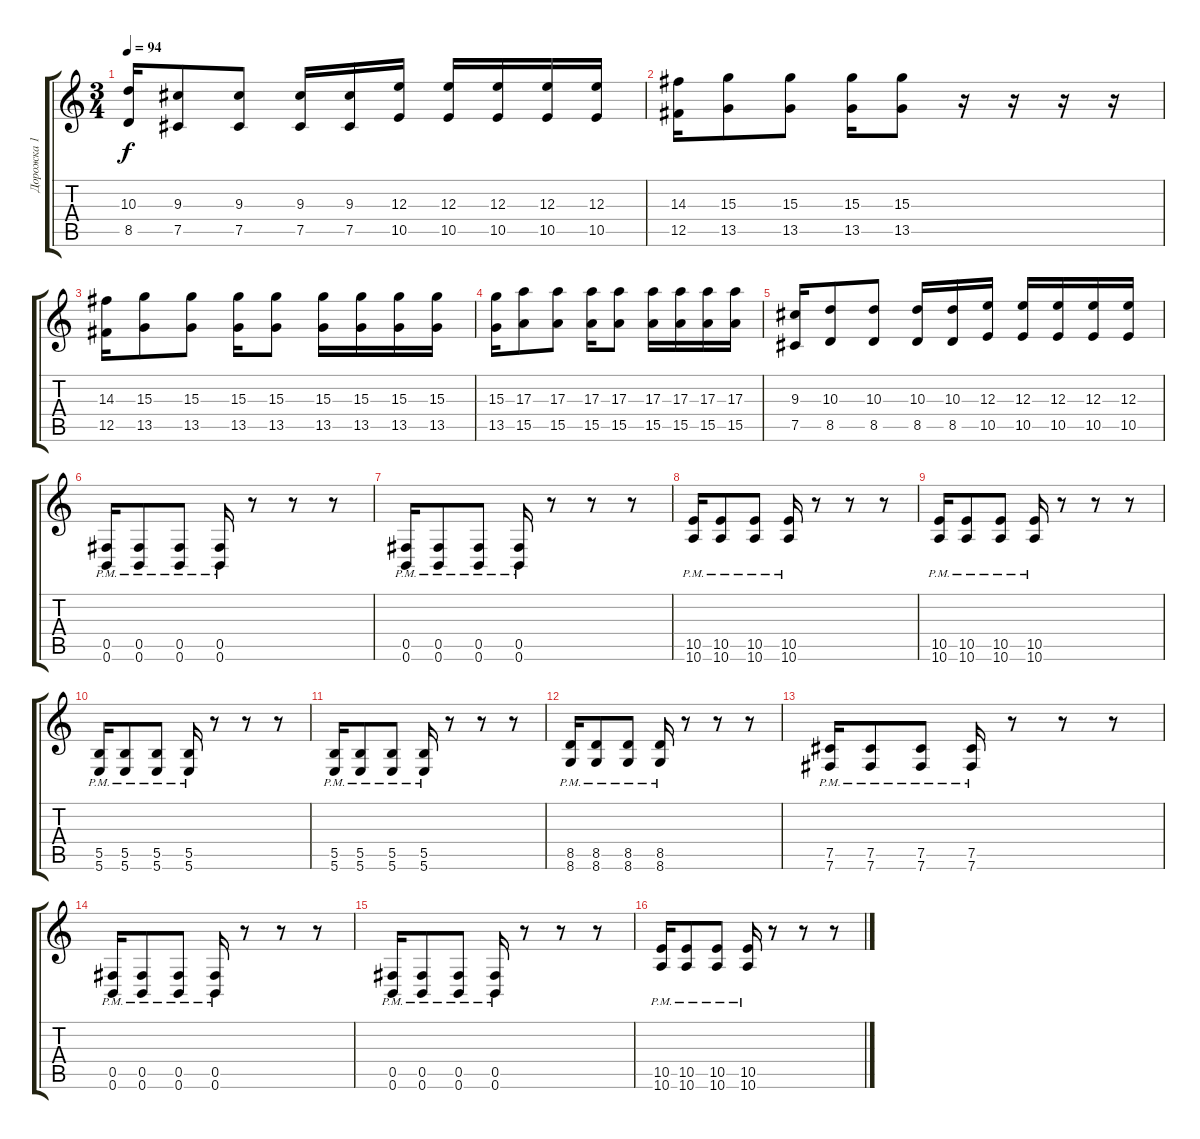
\track ("Дорожка 1" "Дорожка 1") {instrument distortionguitar}
\staff {score tabs}
\tuning (Db4 Ab3 E3 B2 Gb2 B1) {hide}
\ts (3 4)
\tempo 94
\clef g2
\ks c
(10.3 8.5).16{dy f} (9.3 7.5).8 (9.3 7.5).8 (9.3 7.5).16 (9.3 7.5).16 (12.3 10.5).16 (12.3 10.5).16 (12.3 10.5).16 (12.3 10.5).16 (12.3 10.5).16 |
(14.3 12.5).16 (15.3 13.5).8 (15.3 13.5).8 (15.3 13.5).16 (15.3 13.5).8 r.16 r.16 r.16 r.16 |
(14.3 12.5).16 (15.3 13.5).8 (15.3 13.5).8 (15.3 13.5).16 (15.3 13.5).8 (15.3 13.5).16 (15.3 13.5).16 (15.3 13.5).16 (15.3 13.5).16 |
(15.3 13.5).16 (17.3 15.5).8 (17.3 15.5).8 (17.3 15.5).16 (17.3 15.5).8 (17.3 15.5).16 (17.3 15.5).16 (17.3 15.5).16 (17.3 15.5).16 |
(9.3 7.5).16 (10.3 8.5).8 (10.3 8.5).8 (10.3 8.5).16 (10.3 8.5).16 (12.3 10.5).16 (12.3 10.5).16 (12.3 10.5).16 (12.3 10.5).16 (12.3 10.5).16 |
(0.5{pm} 0.6{pm}).16 (0.5{pm} 0.6{pm}).8 (0.5{pm} 0.6{pm}).8 (0.5{pm} 0.6{pm}).16 r.8 r.8 r.8 |
(0.5{pm} 0.6{pm}).16 (0.5{pm} 0.6{pm}).8 (0.5{pm} 0.6{pm}).8 (0.5{pm} 0.6{pm}).16 r.8 r.8 r.8 |
(10.5 10.6{pm}).16 (10.5{pm} 10.6{pm}).8 (10.5{pm} 10.6{pm}).8 (10.5{pm} 10.6{pm}).16 r.8 r.8 r.8 |
(10.5{pm} 10.6{pm}).16 (10.5{pm} 10.6{pm}).8 (10.5{pm} 10.6{pm}).8 (10.5{pm} 10.6{pm}).16 r.8 r.8 r.8 |
(5.5{pm} 5.6{pm}).16 (5.5{pm} 5.6{pm}).8 (5.5{pm} 5.6{pm}).8 (5.5{pm} 5.6{pm}).16 r.8 r.8 r.8 |
(5.5{pm} 5.6{pm}).16 (5.5{pm} 5.6{pm}).8 (5.5{pm} 5.6{pm}).8 (5.5{pm} 5.6{pm}).16 r.8 r.8 r.8 |
(8.5{pm} 8.6{pm}).16 (8.5{pm} 8.6{pm}).8 (8.5{pm} 8.6{pm}).8 (8.5{pm} 8.6{pm}).16 r.8 r.8 r.8 |
(7.5{pm} 7.6{pm}).16 (7.5{pm} 7.6{pm}).8 (7.5{pm} 7.6{pm}).8 (7.5{pm} 7.6{pm}).16 r.8 r.8 r.8 |
(0.5{pm} 0.6{pm}).16 (0.5{pm} 0.6{pm}).8 (0.5{pm} 0.6{pm}).8 (0.5{pm} 0.6{pm}).16 r.8 r.8 r.8 |
(0.5{pm} 0.6{pm}).16 (0.5{pm} 0.6{pm}).8 (0.5{pm} 0.6{pm}).8 (0.5{pm} 0.6{pm}).16 r.8 r.8 r.8 |
(10.5{pm} 10.6{pm}).16 (10.5{pm} 10.6{pm}).8 (10.5{pm} 10.6{pm}).8 (10.5{pm} 10.6{pm}).16 r.8 r.8 r.8
